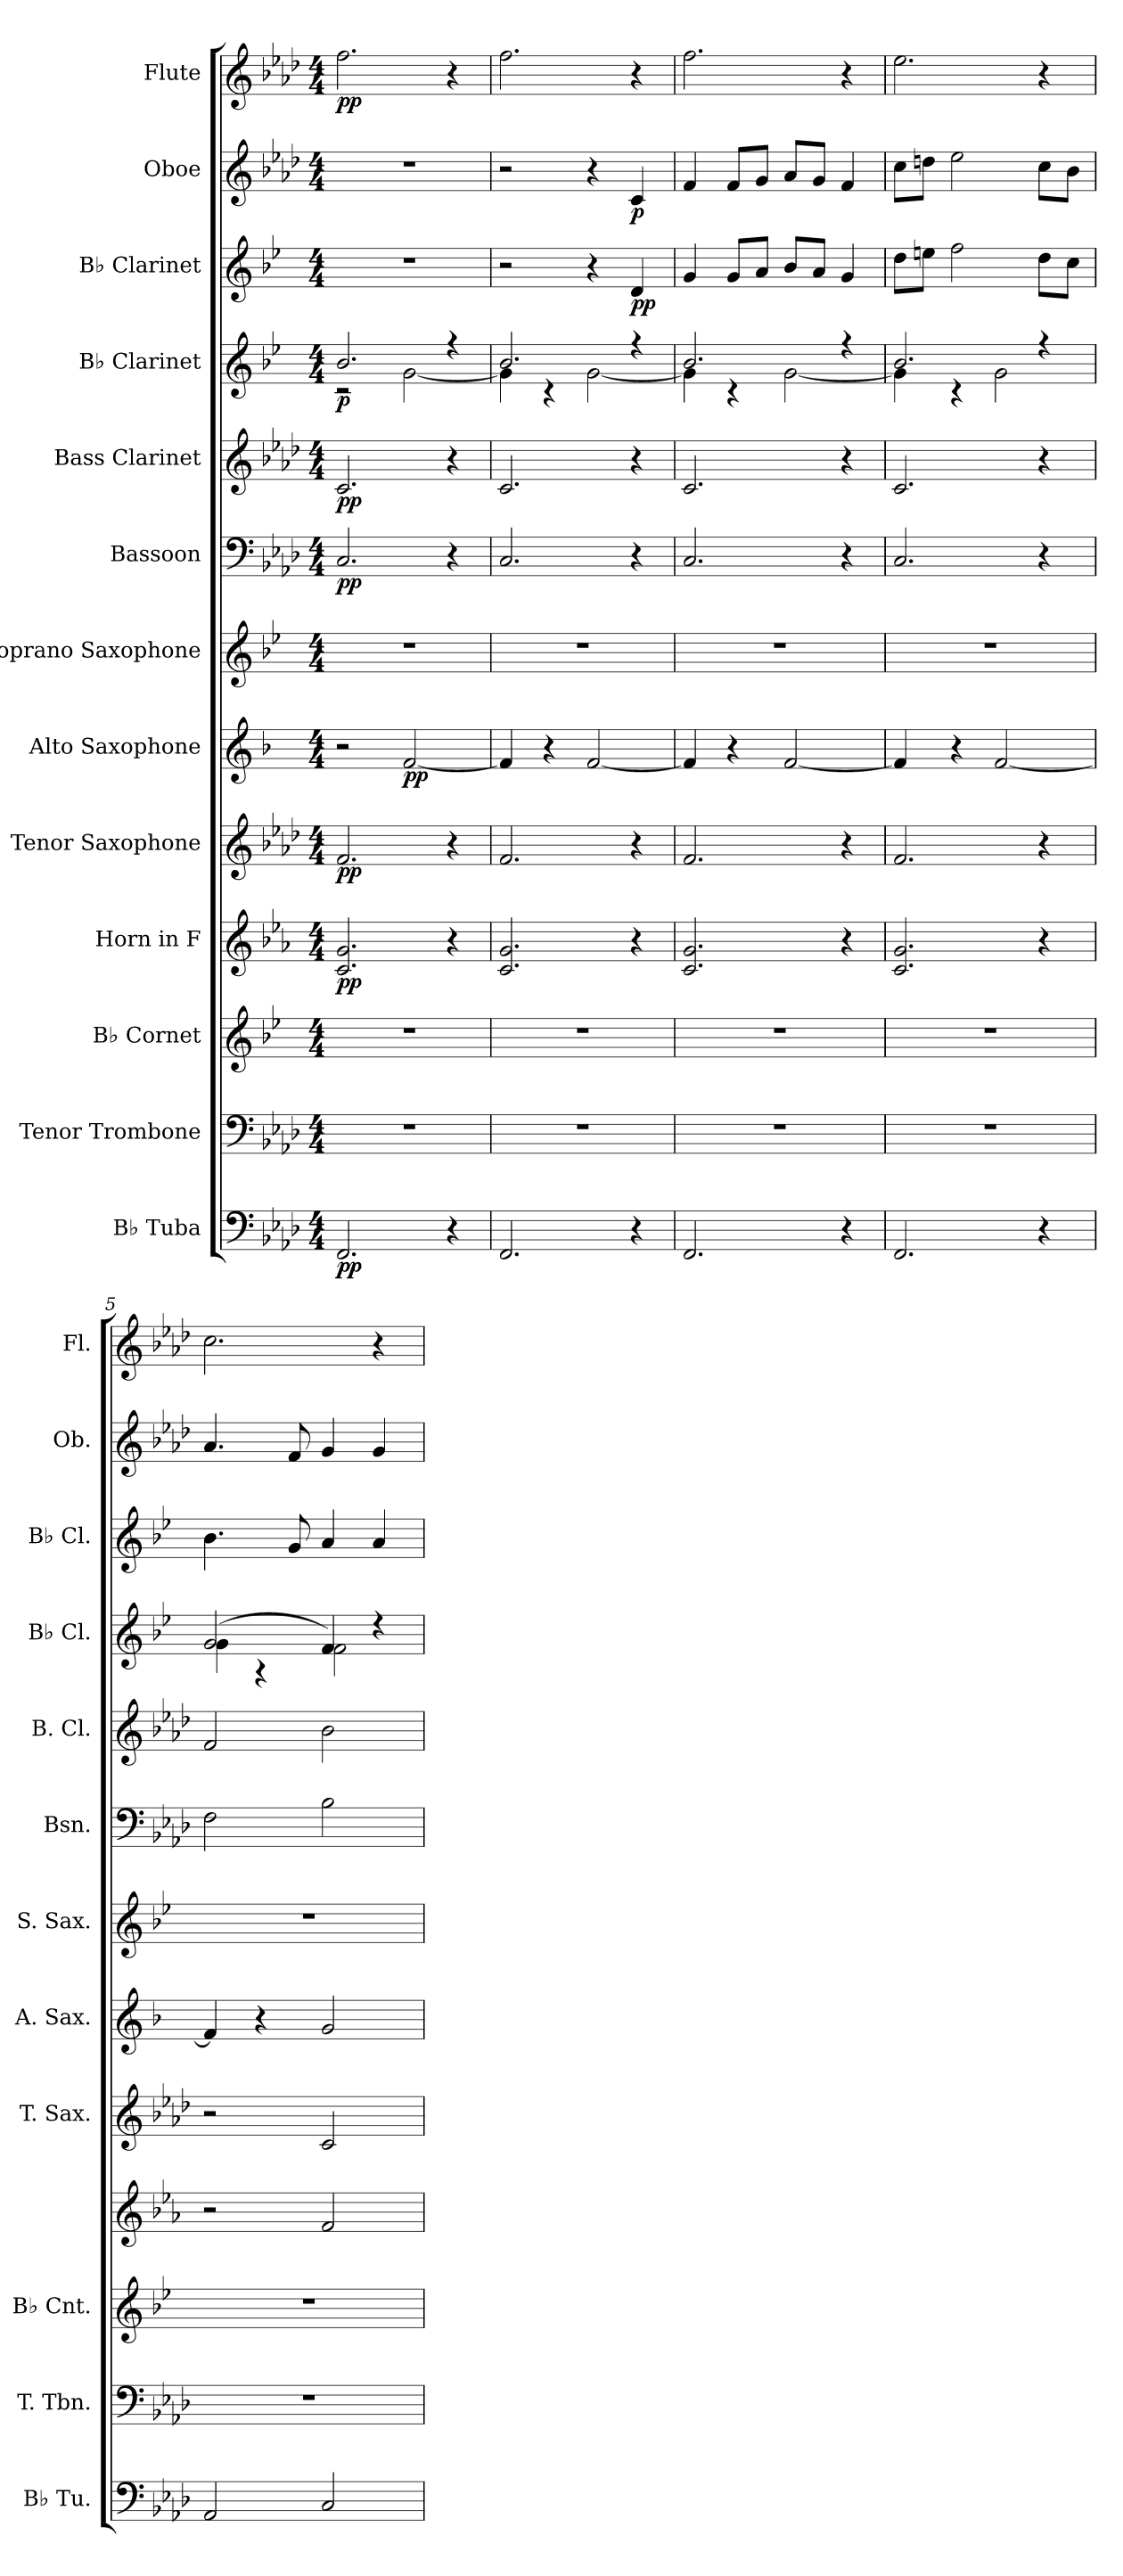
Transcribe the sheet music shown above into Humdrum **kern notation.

**kern	**dynam	**kern	**kern	**kern	**dynam	**kern	**dynam	**kern	**dynam	**kern	**kern	**dynam	**kern	**dynam	**kern	**dynam	**kern	**dynam	**kern	**dynam	**kern	**dynam
*part13	*part13	*part12	*part11	*part10	*part10	*part9	*part9	*part8	*part8	*part7	*part6	*part6	*part5	*part5	*part4	*part4	*part3	*part3	*part2	*part2	*part1	*part1
*staff13	*staff13	*staff12	*staff11	*staff10	*staff10	*staff9	*staff9	*staff8	*staff8	*staff7	*staff6	*staff6	*staff5	*staff5	*staff4	*staff4	*staff3	*staff3	*staff2	*staff2	*staff1	*staff1
*I"B♭ Tuba	*	*I"Tenor Trombone	*I"B♭ Cornet	*I"Horn in F	*	*I"Tenor Saxophone	*	*I"Alto Saxophone	*	*I"Soprano Saxophone	*I"Bassoon	*	*I"Bass Clarinet	*	*I"B♭ Clarinet	*	*I"B♭ Clarinet	*	*I"Oboe	*	*I"Flute	*
*I'B♭ Tu.	*	*I'T. Tbn.	*I'B♭ Cnt.	*	*	*I'T. Sax.	*	*I'A. Sax.	*	*I'S. Sax.	*I'Bsn.	*	*I'B. Cl.	*	*I'B♭ Cl.	*	*I'B♭ Cl.	*	*I'Ob.	*	*I'Fl.	*
*clefF4	*	*clefF4	*clefG2	*clefG2	*	*clefG2	*	*clefG2	*	*clefG2	*clefF4	*	*clefG2	*	*clefG2	*	*clefG2	*	*clefG2	*	*clefG2	*
*	*	*	*ITrd1c2	*ITrd4c7	*	*ITrd8c14	*	*ITrd5c9	*	*ITrd1c2	*	*	*ITrd8c14	*	*ITrd1c2	*	*ITrd1c2	*	*	*	*	*
*k[b-e-a-d-]	*	*k[b-e-a-d-]	*k[b-e-a-d-]	*k[b-e-a-d-]	*	*k[b-e-a-d-]	*	*k[b-e-a-d-]	*	*k[b-e-a-d-]	*k[b-e-a-d-]	*	*k[b-e-a-d-]	*	*k[b-e-a-d-]	*	*k[b-e-a-d-]	*	*k[b-e-a-d-]	*	*k[b-e-a-d-]	*
*M4/4	*	*M4/4	*M4/4	*M4/4	*	*M4/4	*	*M4/4	*	*M4/4	*M4/4	*	*M4/4	*	*M4/4	*	*M4/4	*	*M4/4	*	*M4/4	*
*MM65	*	*MM65	*MM65	*MM65	*	*MM65	*	*MM65	*	*MM65	*MM65	*	*MM65	*	*MM65	*	*MM65	*	*MM65	*	*MM65	*
=1	=1	=1	=1	=1	=1	=1	=1	=1	=1	=1	=1	=1	=1	=1	=1	=1	=1	=1	=1	=1	=1	=1
*	*	*	*	*	*	*	*	*	*	*	*	*	*	*	*^	*	*	*	*	*	*	*
!	!LO:DY:b	!	!	!	!LO:DY:b	!	!LO:DY:b	!	!	!	!	!LO:DY:b	!	!LO:DY:b	!	!	!LO:DY:b	!	!	!	!	!	!LO:DY:b
2.FF/	pp	1r	1r	2.F/ 2.c/	pp	2.F/	pp	2r	.	1r	2.C/	pp	2.C/	pp	2.a-/	2r	p	1r	.	1r	.	2.ff\	pp
!	!	!	!	!	!	!	!	!	!LO:DY:b	!	!	!	!	!	!	!	!	!	!	!	!	!	!
.	.	.	.	.	.	.	.	[2A-/	pp	.	.	.	.	.	.	[2f\	.	.	.	.	.	.	.
4r	.	.	.	4r	.	4r	.	.	.	.	4r	.	4r	.	4r	.	.	.	.	.	.	4r	.
=2	=2	=2	=2	=2	=2	=2	=2	=2	=2	=2	=2	=2	=2	=2	=2	=2	=2	=2	=2	=2	=2	=2	=2
2.FF/	.	1r	1r	2.F/ 2.c/	.	2.F/	.	4A-/]	.	1r	2.C/	.	2.C/	.	2.a-/	4f\]	.	2r	.	2r	.	2.ff\	.
.	.	.	.	.	.	.	.	4r	.	.	.	.	.	.	.	4r	.	.	.	.	.	.	.
.	.	.	.	.	.	.	.	[2A-/	.	.	.	.	.	.	.	[2f\	.	4r	.	4r	.	.	.
!	!	!	!	!	!	!	!	!	!	!	!	!	!	!	!	!	!	!	!LO:DY:b	!	!LO:DY:b	!	!
4r	.	.	.	4r	.	4r	.	.	.	.	4r	.	4r	.	4r	.	.	4c/	pp	4c/	p	4r	.
=3	=3	=3	=3	=3	=3	=3	=3	=3	=3	=3	=3	=3	=3	=3	=3	=3	=3	=3	=3	=3	=3	=3	=3
2.FF/	.	1r	1r	2.F/ 2.c/	.	2.F/	.	4A-/]	.	1r	2.C/	.	2.C/	.	2.a-/	4f\]	.	4f/	.	4f/	.	2.ff\	.
.	.	.	.	.	.	.	.	4r	.	.	.	.	.	.	.	4r	.	8f/L	.	8f/L	.	.	.
.	.	.	.	.	.	.	.	.	.	.	.	.	.	.	.	.	.	8g/J	.	8g/J	.	.	.
.	.	.	.	.	.	.	.	[2A-/	.	.	.	.	.	.	.	[2f\	.	8a-/L	.	8a-/L	.	.	.
.	.	.	.	.	.	.	.	.	.	.	.	.	.	.	.	.	.	8g/J	.	8g/J	.	.	.
4r	.	.	.	4r	.	4r	.	.	.	.	4r	.	4r	.	4r	.	.	4f/	.	4f/	.	4r	.
=4	=4	=4	=4	=4	=4	=4	=4	=4	=4	=4	=4	=4	=4	=4	=4	=4	=4	=4	=4	=4	=4	=4	=4
2.FF/	.	1r	1r	2.F/ 2.c/	.	2.F/	.	4A-/]	.	1r	2.C/	.	2.C/	.	2.a-/	4f\]	.	8cc\L	.	8cc\L	.	2.ee-\	.
.	.	.	.	.	.	.	.	.	.	.	.	.	.	.	.	.	.	8ddn\J	.	8ddn\J	.	.	.
.	.	.	.	.	.	.	.	4r	.	.	.	.	.	.	.	4r	.	2ee-\	.	2ee-\	.	.	.
.	.	.	.	.	.	.	.	[2A-/	.	.	.	.	.	.	.	2f\	.	.	.	.	.	.	.
4r	.	.	.	4r	.	4r	.	.	.	.	4r	.	4r	.	4r	.	.	8cc\L	.	8cc\L	.	4r	.
.	.	.	.	.	.	.	.	.	.	.	.	.	.	.	.	.	.	8b-\J	.	8b-\J	.	.	.
=5	=5	=5	=5	=5	=5	=5	=5	=5	=5	=5	=5	=5	=5	=5	=5	=5	=5	=5	=5	=5	=5	=5	=5
2AA-/	.	1r	1r	2r	.	2r	.	4A-/]	.	1r	2F\	.	2F/	.	(2f/	4f\	.	4.a-\	.	4.a-/	.	2.cc\	.
.	.	.	.	.	.	.	.	4r	.	.	.	.	.	.	.	4r	.	.	.	.	.	.	.
.	.	.	.	.	.	.	.	.	.	.	.	.	.	.	.	.	.	8f/	.	8f/	.	.	.
2C/	.	.	.	2B-/	.	2C/	.	2B-/	.	.	2B-\	.	2B-\	.	4e-/)	2e-\	.	4g/	.	4g/	.	.	.
.	.	.	.	.	.	.	.	.	.	.	.	.	.	.	4r	.	.	4g/	.	4g/	.	4r	.
*	*	*	*	*	*	*	*	*	*	*	*	*	*	*	*v	*v	*	*	*	*	*	*	*
=	=	=	=	=	=	=	=	=	=	=	=	=	=	=	=	=	=	=	=	=	=	=
*-	*-	*-	*-	*-	*-	*-	*-	*-	*-	*-	*-	*-	*-	*-	*-	*-	*-	*-	*-	*-	*-	*-
